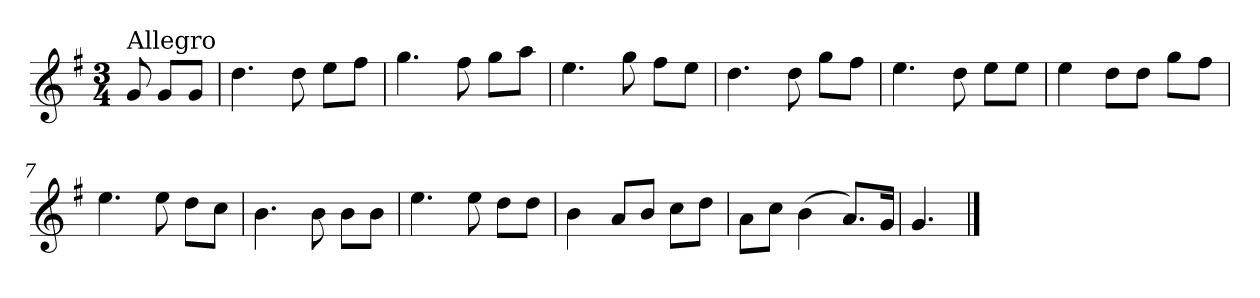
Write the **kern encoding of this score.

**kern
*part1
*staff1
*clefG2
*k[f#]
*G:
*M3/4
=
!LO:TX:a:t=Allegro
8g/
8g/L
8g/J
=1
4.dd\
8dd\
8ee\L
8ff#\J
=2
4.gg\
8ff#\
8gg\L
8aa\J
=3
4.ee\
8gg\
8ff#\L
8ee\J
=4
4.dd\
8dd\
8gg\L
8ff#\J
=5
4.ee\
8dd\
8ee\L
8ee\J
=6
4ee\
8dd\L
8dd\J
8gg\L
8ff#\J
!!LO:LB:g=z
=7
4.ee\
8ee\
8dd\L
8cc\J
=8
4.b\
8b\
8b\L
8b\J
=9
4.ee\
8ee\
8dd\L
8dd\J
=10
4b\
8a/L
8b/J
8cc\L
8dd\J
=11
8a\L
8cc\J
(>4b\
8.a/L)
16g/Jk
=12
4.g/
==
*-
